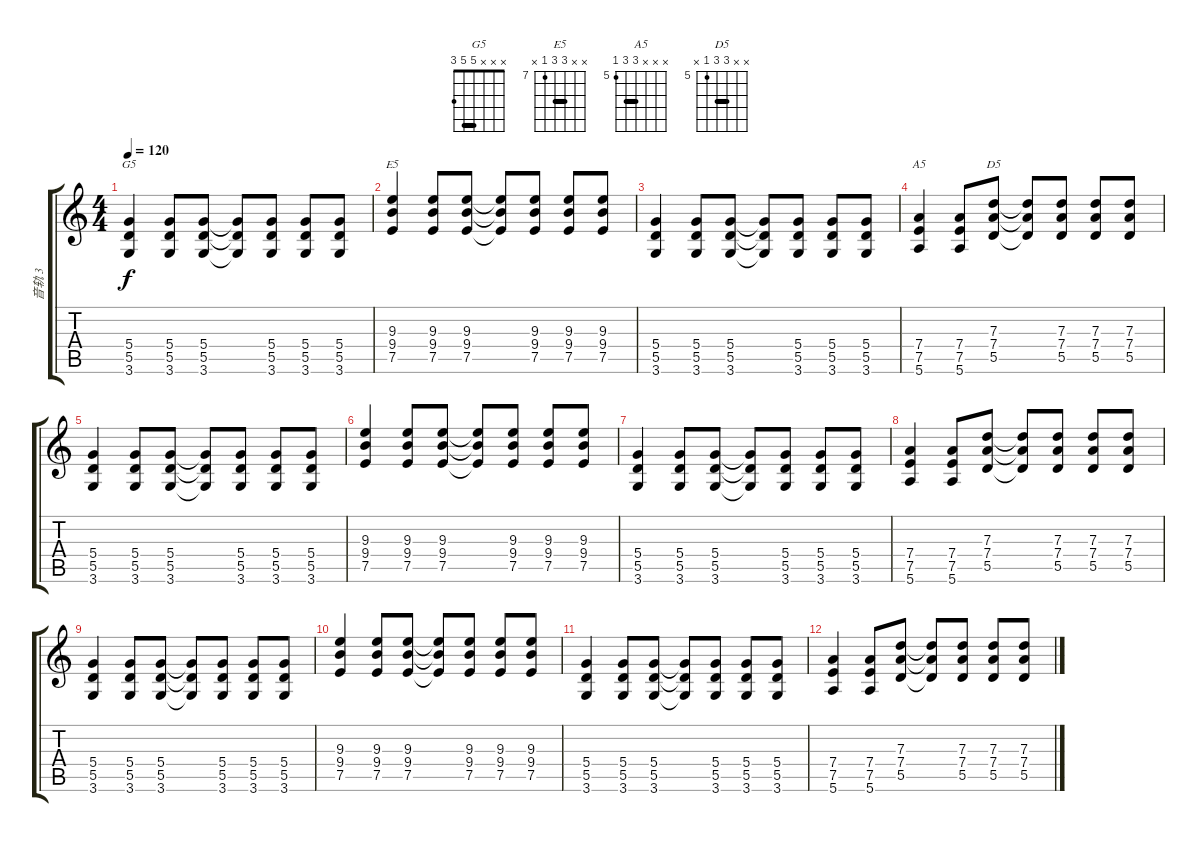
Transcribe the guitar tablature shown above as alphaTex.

\track ("音轨 3" "音轨 3") {instrument overdrivenguitar}
\staff {score tabs}
\tuning (E4 B3 G3 D3 A2 E2) {hide}
\chord ("G5" x x x 5 5 3) {barre 5}
\chord ("E5" x x 9 9 7 x) {firstfret 7 barre 9}
\chord ("A5" x x x 7 7 5) {firstfret 5 barre 7}
\chord ("D5" x x 7 7 5 x) {firstfret 5 barre 7}
\ts (4 4)
\tempo 120
\clef g2
\ks c
(5.4 5.5 3.6).4{ch "G5" dy f} (5.4 5.5 3.6).8 (5.4 5.5 3.6).8 (5.4{t} 5.5{t} 3.6{t}).8 (5.4 5.5 3.6).8 (5.4 5.5 3.6).8 (5.4 5.5 3.6).8 |
(9.3 9.4 7.5).4{ch "E5"} (9.3 9.4 7.5).8 (9.3 9.4 7.5).8 (9.3{t} 9.4{t} 7.5{t}).8 (9.3 9.4 7.5).8 (9.3 9.4 7.5).8 (9.3 9.4 7.5).8 |
(5.4 5.5 3.6).4 (5.4 5.5 3.6).8 (5.4 5.5 3.6).8 (5.4{t} 5.5{t} 3.6{t}).8 (5.4 5.5 3.6).8 (5.4 5.5 3.6).8 (5.4 5.5 3.6).8 |
(7.4 7.5 5.6).4{ch "A5"} (7.4 7.5 5.6).8 (7.3 7.4 5.5).8{ch "D5"} (7.3{t} 7.4{t} 5.5{t}).8 (7.3 7.4 5.5).8 (7.3 7.4 5.5).8 (7.3 7.4 5.5).8 |
(5.4 5.5 3.6).4 (5.4 5.5 3.6).8 (5.4 5.5 3.6).8 (5.4{t} 5.5{t} 3.6{t}).8 (5.4 5.5 3.6).8 (5.4 5.5 3.6).8 (5.4 5.5 3.6).8 |
(9.3 9.4 7.5).4 (9.3 9.4 7.5).8 (9.3 9.4 7.5).8 (9.3{t} 9.4{t} 7.5{t}).8 (9.3 9.4 7.5).8 (9.3 9.4 7.5).8 (9.3 9.4 7.5).8 |
(5.4 5.5 3.6).4 (5.4 5.5 3.6).8 (5.4 5.5 3.6).8 (5.4{t} 5.5{t} 3.6{t}).8 (5.4 5.5 3.6).8 (5.4 5.5 3.6).8 (5.4 5.5 3.6).8 |
(7.4 7.5 5.6).4 (7.4 7.5 5.6).8 (7.3 7.4 5.5).8 (7.3{t} 7.4{t} 5.5{t}).8 (7.3 7.4 5.5).8 (7.3 7.4 5.5).8 (7.3 7.4 5.5).8 |
(5.4 5.5 3.6).4 (5.4 5.5 3.6).8 (5.4 5.5 3.6).8 (5.4{t} 5.5{t} 3.6{t}).8 (5.4 5.5 3.6).8 (5.4 5.5 3.6).8 (5.4 5.5 3.6).8 |
(9.3 9.4 7.5).4 (9.3 9.4 7.5).8 (9.3 9.4 7.5).8 (9.3{t} 9.4{t} 7.5{t}).8 (9.3 9.4 7.5).8 (9.3 9.4 7.5).8 (9.3 9.4 7.5).8 |
(5.4 5.5 3.6).4 (5.4 5.5 3.6).8 (5.4 5.5 3.6).8 (5.4{t} 5.5{t} 3.6{t}).8 (5.4 5.5 3.6).8 (5.4 5.5 3.6).8 (5.4 5.5 3.6).8 |
(7.4 7.5 5.6).4{txt ""} (7.4 7.5 5.6).8 (7.3 7.4 5.5).8 (7.3{t} 7.4{t} 5.5{t}).8 (7.3 7.4 5.5).8 (7.3 7.4 5.5).8 (7.3 7.4 5.5).8
